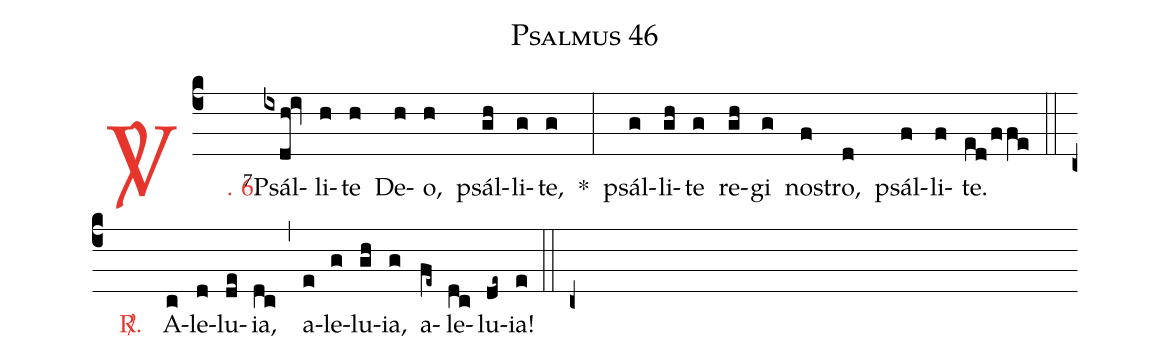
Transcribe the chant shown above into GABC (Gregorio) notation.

name: Psalmus 46;
%%
(c4)

<c><sp>V/</sp>. 6.</c>() <v>\VSup{7}</v>Psál(ixdh!iv)li(h)te(h) De(h)o,(h) psál(gh)li(g)te,(g) *(:) psál(g)li(gh)te(g) re(gh)gi(g) no(f)stro,(d) psál(f)li(f)te.(ed/ffe)

(::)

<nlba><c><sp>R/</sp>.</c>() A</nlba>(c)le(d)lu(de)ia,(dc) (,) a(e)le(g)lu(gh)ia,(g) a(fe~)le(dc)lu(de~)ia!(e)

(::)

(c+)
